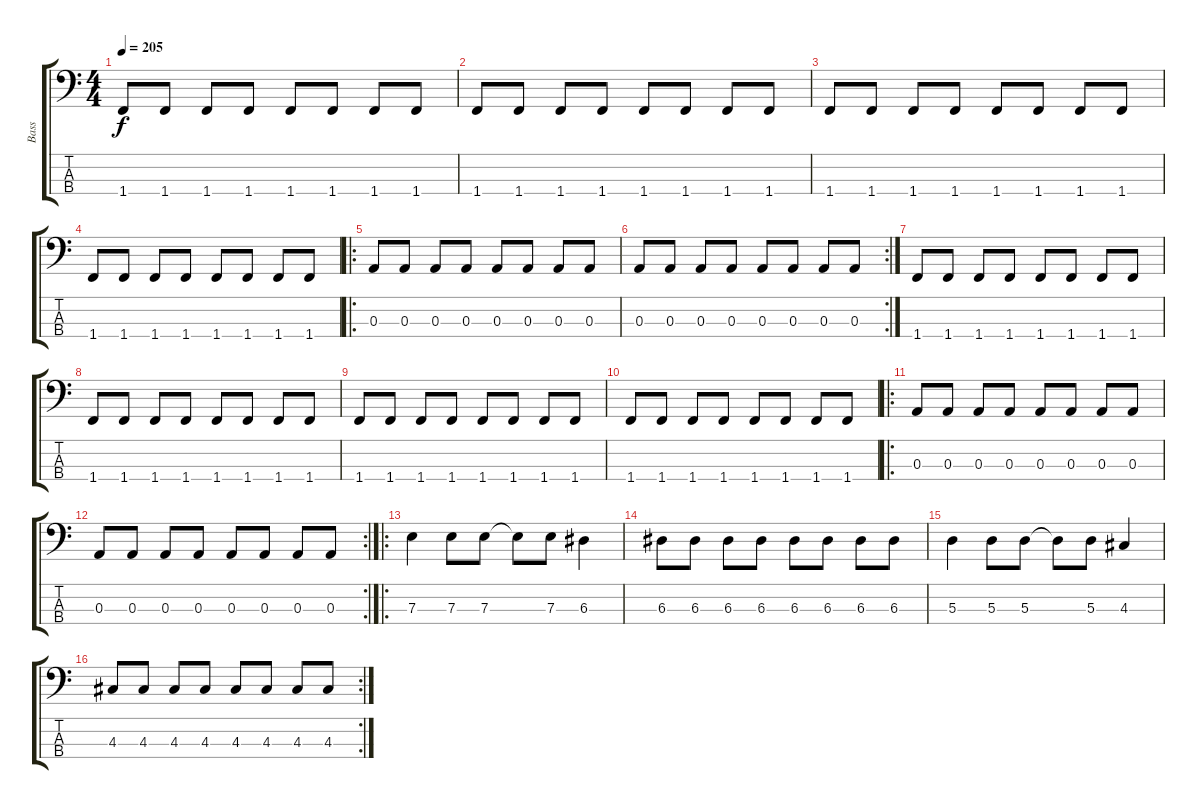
\track ("Bass" "Bass") {instrument electricbassfinger}
\staff {score tabs}
\tuning (G2 D2 A1 E1) {hide}
\ts (4 4)
\tempo 205
\clef f4
\ks c
1.4.8{dy f} 1.4.8 1.4.8 1.4.8 1.4.8 1.4.8 1.4.8 1.4.8 |
1.4.8 1.4.8 1.4.8 1.4.8 1.4.8 1.4.8 1.4.8 1.4.8 |
1.4.8 1.4.8 1.4.8 1.4.8 1.4.8 1.4.8 1.4.8 1.4.8 |
1.4.8 1.4.8 1.4.8 1.4.8 1.4.8 1.4.8 1.4.8 1.4.8 |
\ro
0.3.8 0.3.8 0.3.8 0.3.8 0.3.8 0.3.8 0.3.8 0.3.8 |
\rc 2
0.3.8 0.3.8 0.3.8 0.3.8 0.3.8 0.3.8 0.3.8 0.3.8 |
1.4.8 1.4.8 1.4.8 1.4.8 1.4.8 1.4.8 1.4.8 1.4.8 |
1.4.8 1.4.8 1.4.8 1.4.8 1.4.8 1.4.8 1.4.8 1.4.8 |
1.4.8 1.4.8 1.4.8 1.4.8 1.4.8 1.4.8 1.4.8 1.4.8 |
1.4.8 1.4.8 1.4.8 1.4.8 1.4.8 1.4.8 1.4.8 1.4.8 |
\ro
0.3.8 0.3.8 0.3.8 0.3.8 0.3.8 0.3.8 0.3.8 0.3.8 |
\rc 2
0.3.8 0.3.8 0.3.8 0.3.8 0.3.8 0.3.8 0.3.8 0.3.8 |
\ro
7.3.4 7.3.8 7.3.8 7.3{t}.8 7.3.8 6.3.4 |
6.3.8 6.3.8 6.3.8 6.3.8 6.3.8 6.3.8 6.3.8 6.3.8 |
5.3.4 5.3.8 5.3.8 5.3{t}.8 5.3.8 4.3.4 |
\rc 2
4.3.8 4.3.8 4.3.8 4.3.8 4.3.8 4.3.8 4.3.8 4.3.8
